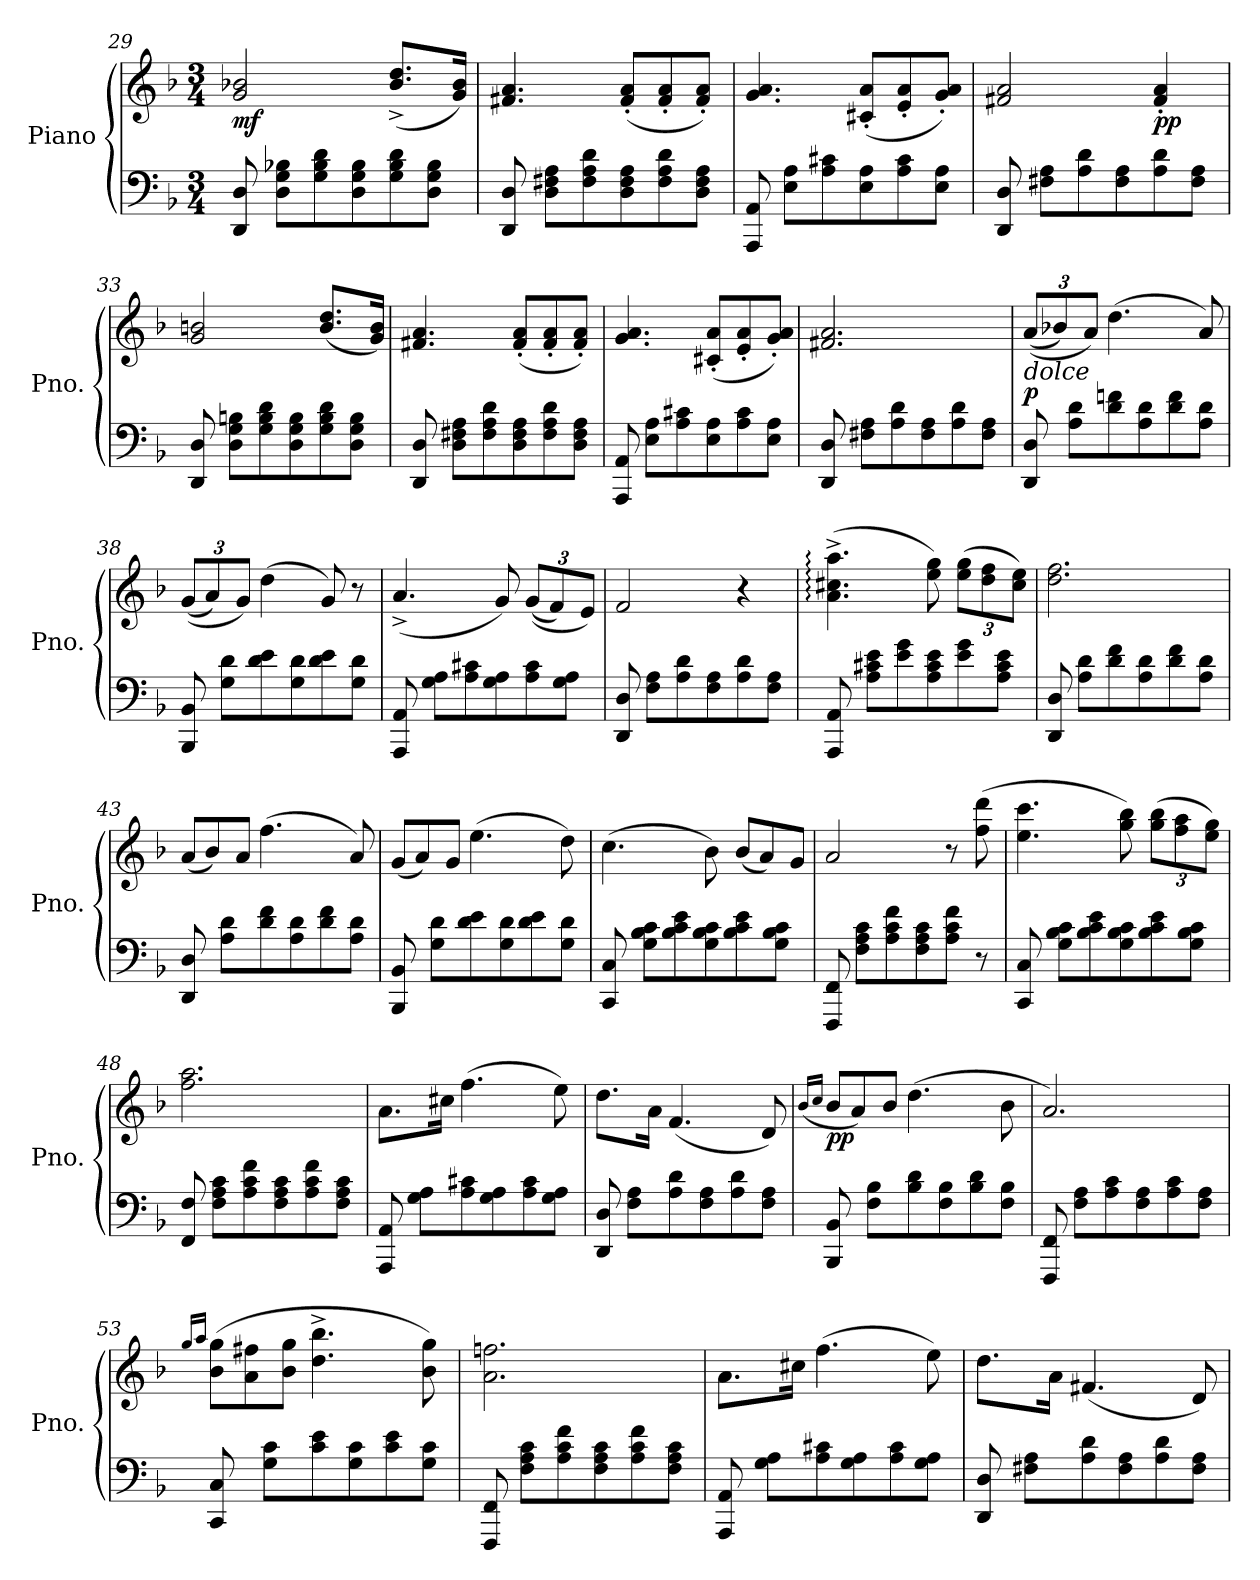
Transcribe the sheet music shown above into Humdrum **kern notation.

**kern	**kern	**dynam
*part1	*part1	*part1
*staff2	*staff1	*staff1/2
*I"Piano	*	*
*I'Pno.	*	*
*clefF4	*clefG2	*
*k[b-]	*k[b-]	*
*M3/4	*M3/4	*
=29	=29	=29
!	!	!LO:DY:b
8DD/ 8D/	2g/ 2b-X/	mf
8D\ 8G\ 8B-X\L	.	.
8G\ 8B-\ 8d\	.	.
8D\ 8G\ 8B-\	.	.
8G\ 8B-\ 8d\	(<8.b-/^ 8.dd/^L	.
8D\ 8G\ 8B-\J	.	.
.	16g/ 16b-/Jk)	.
=30	=30	=30
8DD/ 8D/	4.f#X/ 4.a/	.
8D\ 8F#X\ 8A\L	.	.
8F#\ 8A\ 8d\	.	.
8D\ 8F#\ 8A\	(<8f#/' 8a/'L	.
8F#\ 8A\ 8d\	8f#/' 8a/'	.
8D\ 8F#\ 8A\J	8f#/' 8a/'J)	.
=31	=31	=31
8AAA/ 8AA/	4.g/ 4.a/	.
8E\ 8A\L	.	.
8A\ 8c#X\	.	.
8E\ 8A\	(<8c#X/' 8a/'L	.
8A\ 8c#\	8e/' 8a/'	.
8E\ 8A\J	8g/' 8a/'J)	.
!!LO:LB:g=z
=32	=32	=32
8DD/ 8D/	2f#X/ 2a/	.
8F#X\ 8A\L	.	.
8A\ 8d\	.	.
8F#\ 8A\	.	.
!	!	!LO:DY:b
8A\ 8d\	4f#/' 4a/'	pp
8F#\ 8A\J	.	.
=33	=33	=33
8DD/ 8D/	2g/ 2bn/	.
8D\ 8G\ 8Bn\L	.	.
8G\ 8B\ 8d\	.	.
8D\ 8G\ 8B\	.	.
8G\ 8B\ 8d\	(<8.b/ 8.dd/L	.
8D\ 8G\ 8B\J	.	.
.	16g/ 16b/Jk)	.
=34	=34	=34
8DD/ 8D/	4.f#X/ 4.a/	.
8D\ 8F#X\ 8A\L	.	.
8F#\ 8A\ 8d\	.	.
8D\ 8F#\ 8A\	(<8f#/' 8a/'L	.
8F#\ 8A\ 8d\	8f#/' 8a/'	.
8D\ 8F#\ 8A\J	8f#/' 8a/'J)	.
=35	=35	=35
8AAA/ 8AA/	4.g/ 4.a/	.
8E\ 8A\L	.	.
8A\ 8c#X\	.	.
8E\ 8A\	(<8c#X/' 8a/'L	.
8A\ 8c#\	8e/' 8a/'	.
8E\ 8A\J	8g/' 8a/'J)	.
=36	=36	=36
8DD/ 8D/	2.f#X/ 2.a/	.
8F#X\ 8A\L	.	.
8A\ 8d\	.	.
8F#\ 8A\	.	.
8A\ 8d\	.	.
8F#\ 8A\J	.	.
!!LO:LB:g=z
=37	=37	=37
*	*Xbrackettup	*
!	!LO:TX:b:i:t=dolce	!
!	!	!LO:DY:a=2
8DD/ 8D/	(<(>12a/L	p
.	12b-X/)	.
8A\ 8d\L	.	.
.	12a/J)	.
8d\ 8fn\	(>4.dd\	.
8A\ 8d\	.	.
8d\ 8f\	.	.
8A\ 8d\J	8a/)	.
=38	=38	=38
8BBB-/ 8BB-/	(<(>12g/L	.
.	12a/)	.
8G\ 8d\L	.	.
.	12g/J)	.
8d\ 8e\	(>4dd\	.
8G\ 8d\	.	.
8d\ 8e\	8g/)	.
8G\ 8d\J	8r	.
=39	=39	=39
8AAA/ 8AA/	(<4.a^/	.
8G\ 8A\L	.	.
8A\ 8c#X\	.	.
8G\ 8A\	8g/)	.
8A\ 8c#\	(<(>12g/L	.
.	12f/)	.
8G\ 8A\J	.	.
.	12e/J)	.
=40	=40	=40
8DD/ 8D/	2f/	.
8F\ 8A\L	.	.
8A\ 8d\	.	.
8F\ 8A\	.	.
8A\ 8d\	4r	.
8F\ 8A\J	.	.
!!LO:LB:g=z
=41	=41	=41
8AAA/ 8AA/	(>4.a\:^ 4.cc#X\:^ 4.aa\:^	.
8A\ 8c#X\ 8e\L	.	.
8e\ 8g\	.	.
8A\ 8c#\ 8e\	8ee\ 8gg\)	.
8e\ 8g\	(>12ee\ 12gg\L	.
.	12dd\ 12ff\	.
8A\ 8c#\ 8e\J	.	.
.	12cc#\ 12ee\J)	.
=42	=42	=42
8DD/ 8D/	2.dd\ 2.ff\	.
8A\ 8d\L	.	.
8d\ 8f\	.	.
8A\ 8d\	.	.
8d\ 8f\	.	.
8A\ 8d\J	.	.
=43	=43	=43
*	*Xtuplet	*
8DD/ 8D/	(<12a/L	.
.	12b-/)	.
8A\ 8d\L	.	.
.	12a/J	.
8d\ 8f\	(>4.ff\	.
8A\ 8d\	.	.
8d\ 8f\	.	.
8A\ 8d\J	8a/)	.
=44	=44	=44
8BBB-/ 8BB-/	(<12g/L	.
.	12a/)	.
8G\ 8d\L	.	.
.	12g/J	.
8d\ 8e\	(>4.ee\	.
8G\ 8d\	.	.
8d\ 8e\	.	.
8G\ 8d\J	8dd\)	.
!!LO:PB:g=z
=45	=45	=45
8CC/ 8C/	(>4.cc\	.
8G\ 8B-\ 8c\L	.	.
8B-\ 8c\ 8e\	.	.
8G\ 8B-\ 8c\	8b-\)	.
8B-\ 8c\ 8e\	(<12b-/L	.
.	12a/)	.
8G\ 8B-\ 8c\J	.	.
.	12g/J	.
=46	=46	=46
8FFF/ 8FF/	2a/	.
8F\ 8A\ 8c\L	.	.
8A\ 8c\ 8f\	.	.
8F\ 8A\ 8c\	.	.
8A\ 8c\ 8f\J	8r	.
8r	(>8ff\ 8ddd\	.
=47	=47	=47
8CC/ 8C/	4.ee\ 4.ccc\	.
8G\ 8B-\ 8c\L	.	.
8B-\ 8c\ 8e\	.	.
8G\ 8B-\ 8c\	8gg\ 8bb-\)	.
*	*tuplet	*
8B-\ 8c\ 8e\	(>12gg\ 12bb-\L	.
.	12ff\ 12aa\	.
8G\ 8B-\ 8c\J	.	.
.	12ee\ 12gg\J)	.
=48	=48	=48
8FF/ 8F/	2.ff\ 2.aa\	.
8F\ 8A\ 8c\L	.	.
8A\ 8c\ 8f\	.	.
8F\ 8A\ 8c\	.	.
8A\ 8c\ 8f\	.	.
8F\ 8A\ 8c\J	.	.
!!LO:LB:g=z
=49	=49	=49
8AAA/ 8AA/	8.a\L	.
8G\ 8A\L	.	.
.	16cc#X\Jk	.
8A\ 8c#X\	(>4.ff\	.
8G\ 8A\	.	.
8A\ 8c#\	.	.
8G\ 8A\J	8ee\)	.
=50	=50	=50
8DD/ 8D/	8.dd\L	.
8F\ 8A\L	.	.
.	16a\Jk	.
8A\ 8d\	(<4.f/	.
8F\ 8A\	.	.
8A\ 8d\	.	.
8F\ 8A\J	8d/)	.
=51	=51	=51
.	(<16qb-/LL	.
.	16qcc/JJ	.
*	*Xtuplet	*
!	!	!LO:DY:b
8BBB-/ 8BB-/	12b-/L	pp
.	12a/)	.
8F\ 8B-\L	.	.
.	12b-/J	.
8B-\ 8d\	(>4.dd\	.
8F\ 8B-\	.	.
8B-\ 8d\	.	.
8F\ 8B-\J	8b-\	.
=52	=52	=52
8FFF/ 8FF/	2.a/)	.
8F\ 8A\L	.	.
8A\ 8c\	.	.
8F\ 8A\	.	.
8A\ 8c\	.	.
8F\ 8A\J	.	.
=53	=53	=53
.	(<16qgg/LL	.
.	16qaa/JJ	.
8CC/ 8C/	(>12b-\ 12gg\L	.
.	12a\ 12ff#X\	.
8G\ 8c\L)	.	.
.	12b-\ 12gg\J	.
8c\ 8e\	4.dd\^ 4.bb-\^	.
8G\ 8c\	.	.
8c\ 8e\	.	.
8G\ 8c\J	8b-\ 8gg\)	.
!!LO:LB:g=z
=54	=54	=54
8FFF/ 8FF/	2.a\ 2.ffn\	.
8F\ 8A\ 8c\L	.	.
8A\ 8c\ 8f\	.	.
8F\ 8A\ 8c\	.	.
8A\ 8c\ 8f\	.	.
8F\ 8A\ 8c\J	.	.
=55	=55	=55
8AAA/ 8AA/	8.a\L	.
8G\ 8A\L	.	.
.	16cc#X\Jk	.
8A\ 8c#X\	(>4.ff\	.
8G\ 8A\	.	.
8A\ 8c#\	.	.
8G\ 8A\J	8ee\)	.
=56	=56	=56
8DD/ 8D/	8.dd\L	.
8F#X\ 8A\L	.	.
.	16a\Jk	.
8A\ 8d\	(<4.f#X/	.
8F#\ 8A\	.	.
8A\ 8d\	.	.
8F#\ 8A\J	8d/)	.
=	=	=
*-	*-	*-
